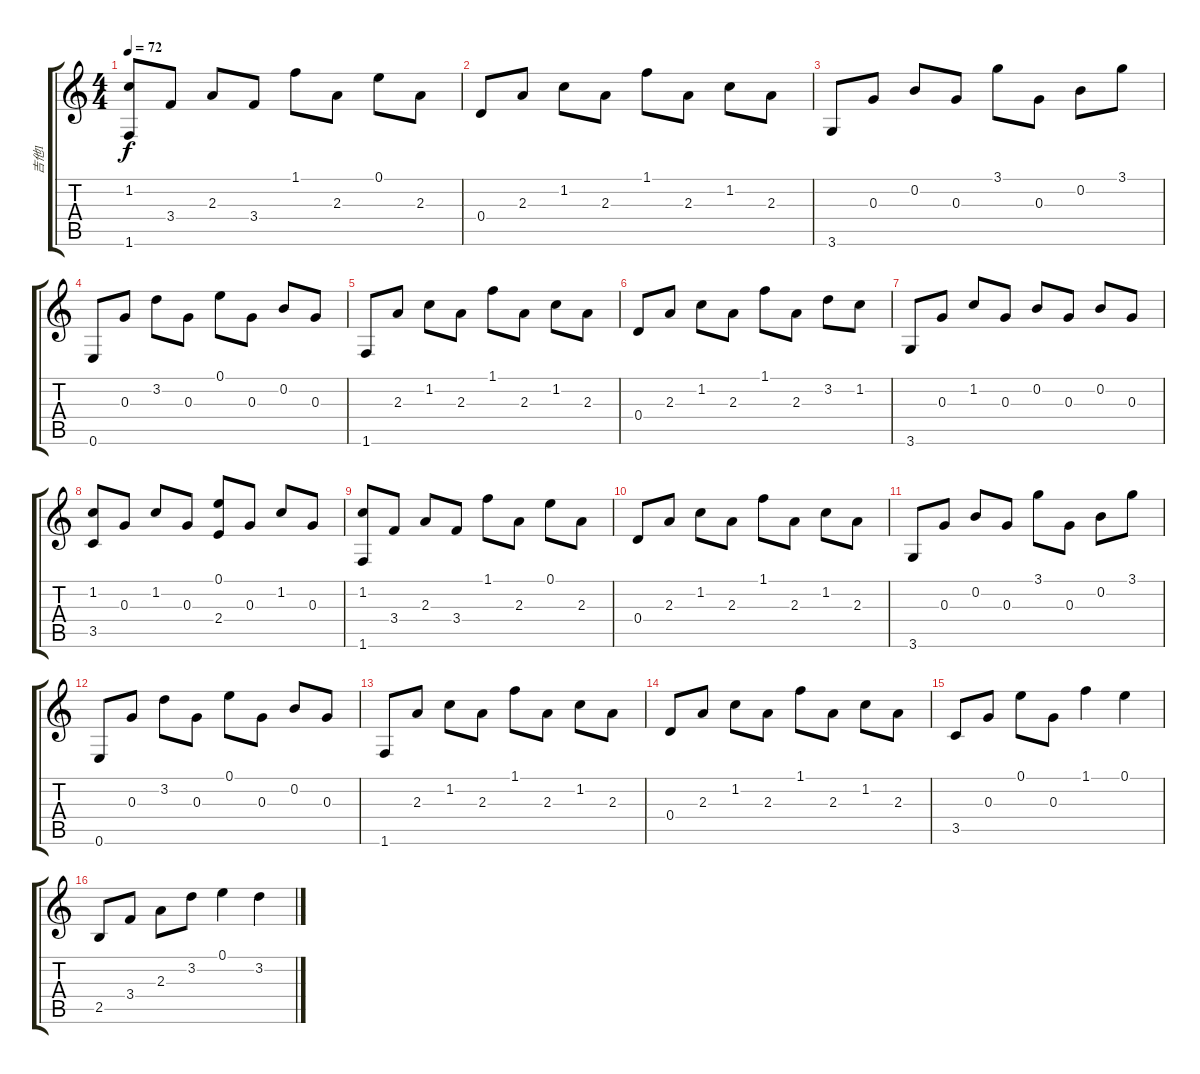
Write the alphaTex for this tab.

\track ("吉他1" "吉他1") {instrument acousticguitarsteel}
\staff {score tabs}
\tuning (E4 B3 G3 D3 A2 E2) {hide}
\ts (4 4)
\tempo 72
\clef g2
\ks c
(1.2 1.6).8{dy f} 3.4.8 2.3.8 3.4.8 1.1.8 2.3.8 0.1.8 2.3.8 |
0.4.8 2.3.8 1.2.8 2.3.8 1.1.8 2.3.8 1.2.8 2.3.8 |
3.6.8 0.3.8 0.2.8 0.3.8 3.1.8 0.3.8 0.2.8 3.1.8 |
0.6.8 0.3.8 3.2.8 0.3.8 0.1.8 0.3.8 0.2.8 0.3.8 |
1.6.8 2.3.8 1.2.8 2.3.8 1.1.8 2.3.8 1.2.8 2.3.8 |
0.4.8 2.3.8 1.2.8 2.3.8 1.1.8 2.3.8 3.2.8 1.2.8 |
3.6.8 0.3.8 1.2.8 0.3.8 0.2.8 0.3.8 0.2.8 0.3.8 |
(1.2 3.5).8 0.3.8 1.2.8 0.3.8 (0.1 2.4).8 0.3.8 1.2.8 0.3.8 |
(1.2 1.6).8 3.4.8 2.3.8 3.4.8 1.1.8 2.3.8 0.1.8 2.3.8 |
0.4.8 2.3.8 1.2.8 2.3.8 1.1.8 2.3.8 1.2.8 2.3.8 |
3.6.8 0.3.8 0.2.8 0.3.8 3.1.8 0.3.8 0.2.8 3.1.8 |
0.6.8 0.3.8 3.2.8 0.3.8 0.1.8 0.3.8 0.2.8 0.3.8 |
1.6.8 2.3.8 1.2.8 2.3.8 1.1.8 2.3.8 1.2.8 2.3.8 |
0.4.8 2.3.8 1.2.8 2.3.8 1.1.8 2.3.8 1.2.8 2.3.8 |
3.5.8 0.3.8 0.1.8 0.3.8 1.1.4 0.1.4 |
2.5.8 3.4.8 2.3.8 3.2.8 0.1.4 3.2.4
